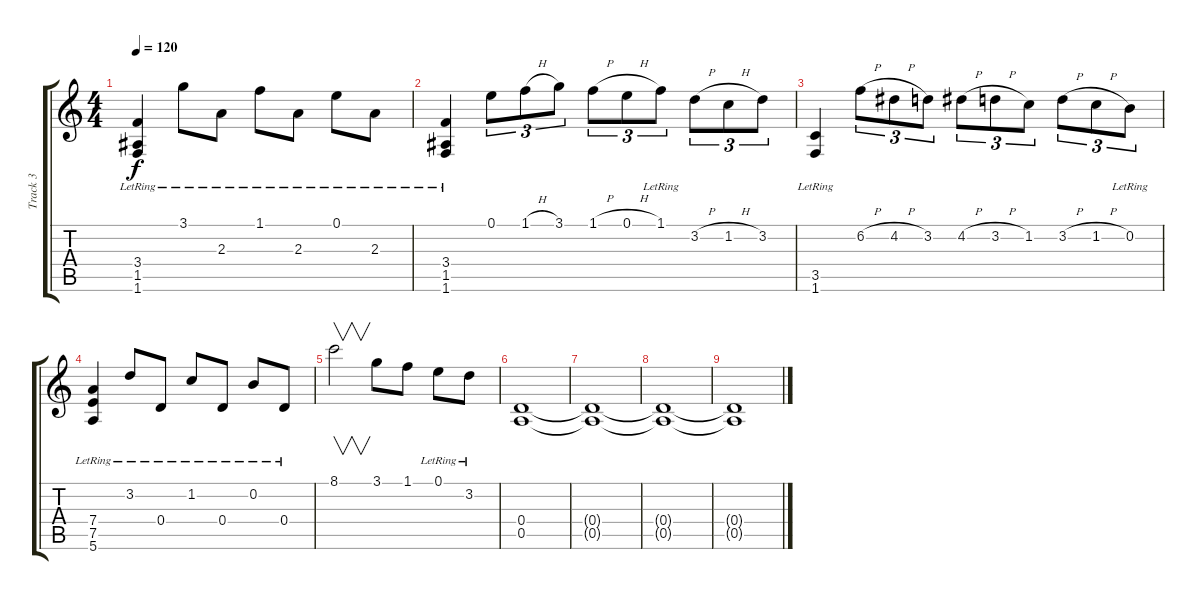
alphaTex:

\track ("Track 3" "Track 3") {instrument acousticguitarsteel}
\staff {score tabs}
\tuning (E4 B3 G3 D3 A2 E2) {hide}
\ts (4 4)
\tempo 120
\clef g2
\ks c
(3.4{lr} 1.5{lr} 1.6{lr}).4{dy f} 3.1{lr}.8 2.3{lr}.8 1.1{lr}.8 2.3{lr}.8 0.1{lr}.8 2.3{lr}.8 |
(3.4{lr} 1.5{lr} 1.6{lr}).4 0.1.8{tu (3 2)} 1.1{h}.8{tu (3 2)} 3.1.8{tu (3 2)} 1.1{h}.8{tu (3 2)} 0.1{h}.8{tu (3 2)} 1.1{lr}.8{tu (3 2)} 3.2{h}.8{tu (3 2)} 1.2{h}.8{tu (3 2)} 3.2.8{tu (3 2)} |
(3.5{lr} 1.6{lr}).4 6.2{h}.8{tu (3 2)} 4.2{h}.8{tu (3 2)} 3.2.8{tu (3 2)} 4.2{h}.8{tu (3 2)} 3.2{h}.8{tu (3 2)} 1.2.8{tu (3 2)} 3.2{h}.8{tu (3 2)} 1.2{h}.8{tu (3 2)} 0.2{lr}.8{tu (3 2)} |
(7.4{lr} 7.5{lr} 5.6{lr}).4 3.2{lr}.8 0.4{lr}.8 1.2{lr}.8 0.4{lr}.8 0.2{lr}.8 0.4{lr}.8 |
8.1.2{v} 3.1.8 1.1.8 0.1{lr}.8 3.2{lr}.8 |
(0.4 0.5).1 |
(0.4{t} 0.5{t}).1 |
(0.4{t} 0.5{t}).1 |
(0.4{t} 0.5{t}).1
